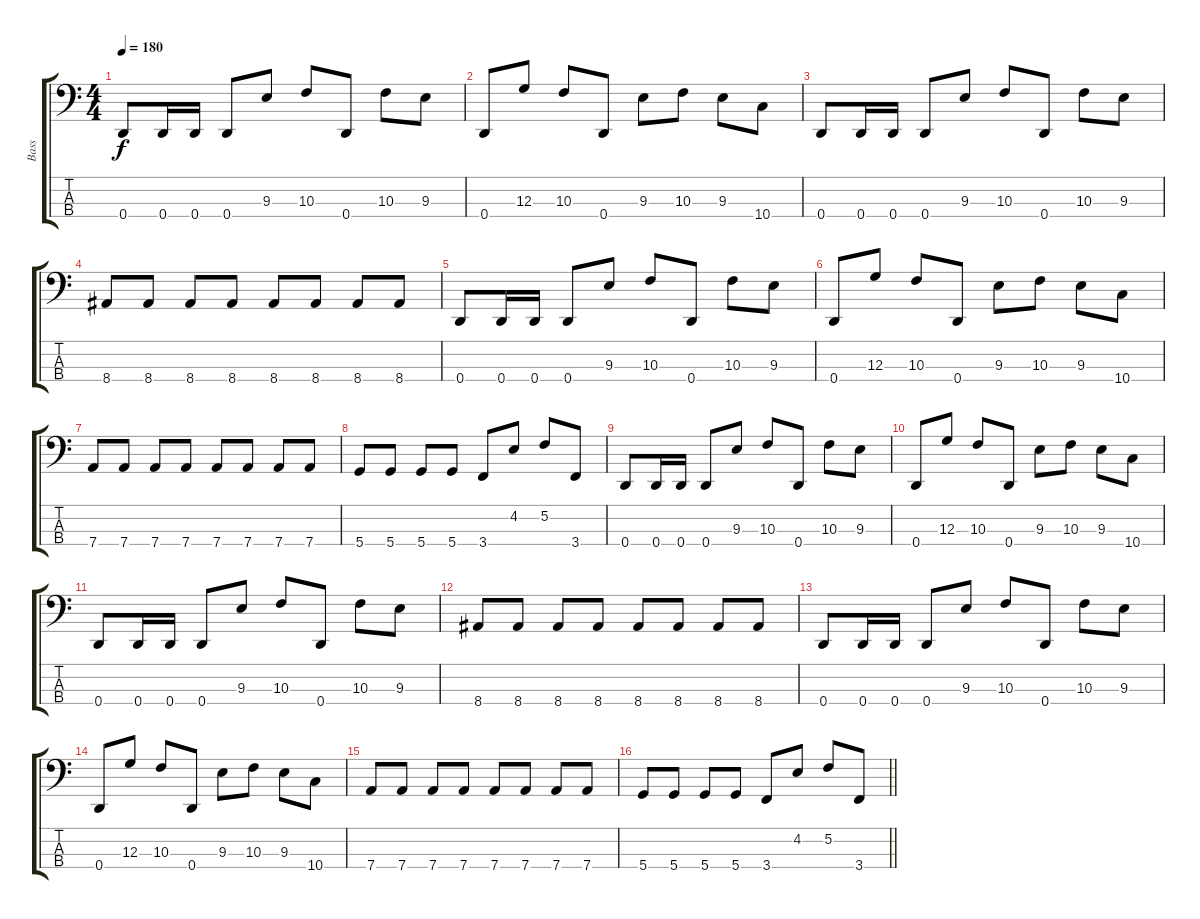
\track ("Bass" "Bass") {instrument electricbassfinger}
\staff {score tabs}
\tuning (F2 C2 G1 D1) {hide}
\ts (4 4)
\section ("" "")
\tempo 180
\clef f4
\ks c
0.4.8{dy f} 0.4.16 0.4.16 0.4.8 9.3.8 10.3.8 0.4.8 10.3.8 9.3.8 |
0.4.8 12.3.8 10.3.8 0.4.8 9.3.8 10.3.8 9.3.8 10.4.8 |
0.4.8 0.4.16 0.4.16 0.4.8 9.3.8 10.3.8 0.4.8 10.3.8 9.3.8 |
8.4.8 8.4.8 8.4.8 8.4.8 8.4.8 8.4.8 8.4.8 8.4.8 |
0.4.8 0.4.16 0.4.16 0.4.8 9.3.8 10.3.8 0.4.8 10.3.8 9.3.8 |
0.4.8 12.3.8 10.3.8 0.4.8 9.3.8 10.3.8 9.3.8 10.4.8 |
7.4.8 7.4.8 7.4.8 7.4.8 7.4.8 7.4.8 7.4.8 7.4.8 |
5.4.8 5.4.8 5.4.8 5.4.8 3.4.8 4.2.8 5.2.8 3.4.8 |
0.4.8 0.4.16 0.4.16 0.4.8 9.3.8 10.3.8 0.4.8 10.3.8 9.3.8 |
0.4.8 12.3.8 10.3.8 0.4.8 9.3.8 10.3.8 9.3.8 10.4.8 |
0.4.8 0.4.16 0.4.16 0.4.8 9.3.8 10.3.8 0.4.8 10.3.8 9.3.8 |
8.4.8 8.4.8 8.4.8 8.4.8 8.4.8 8.4.8 8.4.8 8.4.8 |
0.4.8 0.4.16 0.4.16 0.4.8 9.3.8 10.3.8 0.4.8 10.3.8 9.3.8 |
0.4.8 12.3.8 10.3.8 0.4.8 9.3.8 10.3.8 9.3.8 10.4.8 |
7.4.8 7.4.8 7.4.8 7.4.8 7.4.8 7.4.8 7.4.8 7.4.8 |
\barLineRight lightlight
5.4.8 5.4.8 5.4.8 5.4.8 3.4.8 4.2.8 5.2.8 3.4.8
